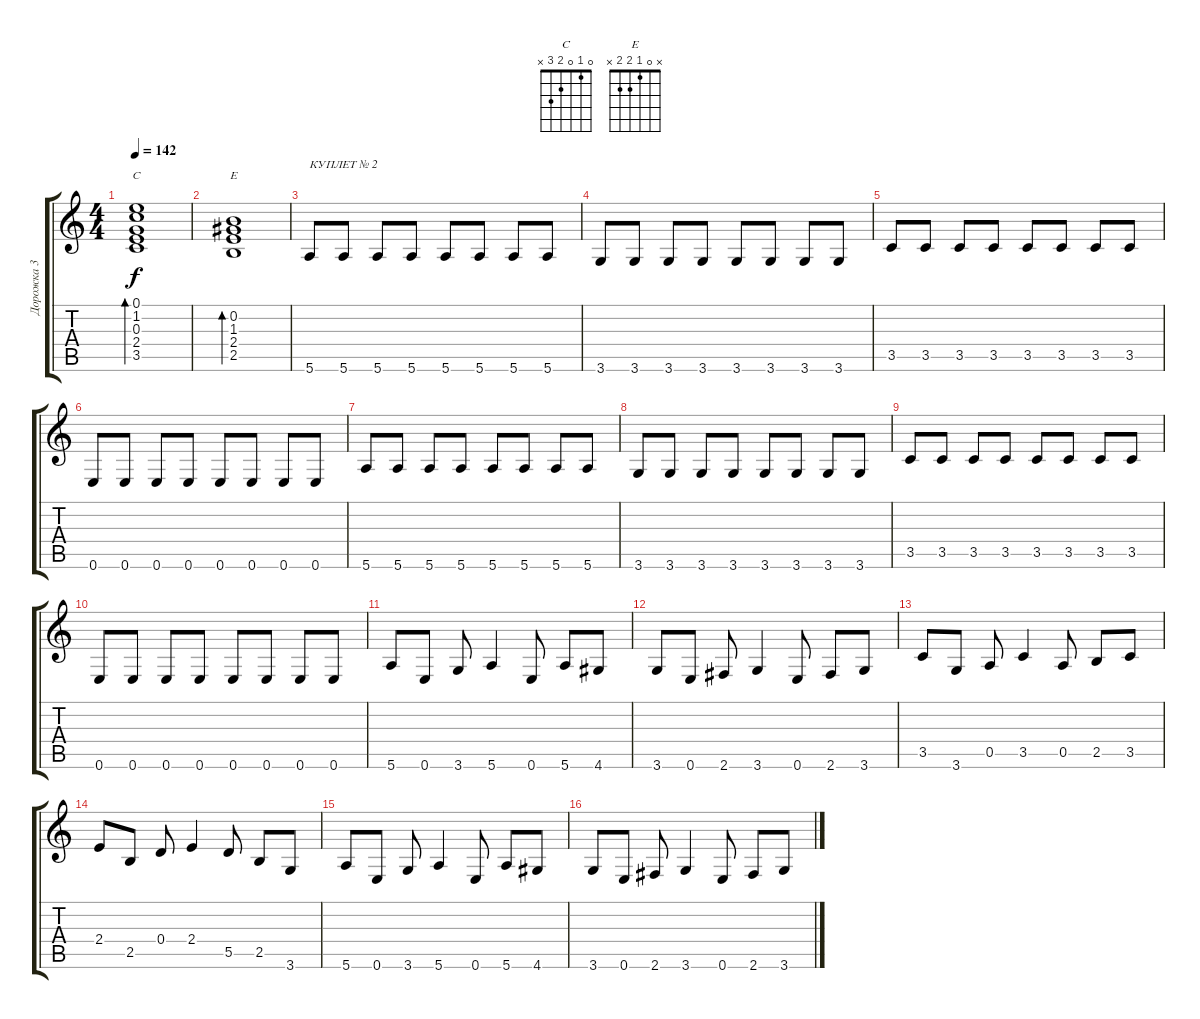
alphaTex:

\track ("Дорожка 3" "Дорожка 3") {instrument acousticguitarsteel}
\staff {score tabs}
\tuning (E4 B3 G3 D3 A2 E2) {hide}
\chord ("C" 0 1 0 2 3 x)
\chord ("E" x 0 1 2 2 x)
\ts (4 4)
\tempo 142
\clef g2
\ks c
(0.1 1.2 0.3 2.4 3.5).1{bd 60 ch "C" dy f} |
(0.2 1.3 2.4 2.5).1{bd 60 ch "E"} |
5.6.8{txt "КУПЛЕТ № 2"} 5.6.8 5.6.8 5.6.8 5.6.8 5.6.8 5.6.8 5.6.8 |
3.6.8 3.6.8 3.6.8 3.6.8 3.6.8 3.6.8 3.6.8 3.6.8 |
3.5.8 3.5.8 3.5.8 3.5.8 3.5.8 3.5.8 3.5.8 3.5.8 |
0.6.8 0.6.8 0.6.8 0.6.8 0.6.8 0.6.8 0.6.8 0.6.8 |
5.6.8 5.6.8 5.6.8 5.6.8 5.6.8 5.6.8 5.6.8 5.6.8 |
3.6.8 3.6.8 3.6.8 3.6.8 3.6.8 3.6.8 3.6.8 3.6.8 |
3.5.8 3.5.8 3.5.8 3.5.8 3.5.8 3.5.8 3.5.8 3.5.8 |
0.6.8 0.6.8 0.6.8 0.6.8 0.6.8 0.6.8 0.6.8 0.6.8 |
5.6.8 0.6.8 3.6.8 5.6.4 0.6.8 5.6.8 4.6.8 |
3.6.8 0.6.8 2.6.8 3.6.4 0.6.8 2.6.8 3.6.8 |
3.5.8 3.6.8 0.5.8 3.5.4 0.5.8 2.5.8 3.5.8 |
2.4.8 2.5.8 0.4.8 2.4.4 5.5.8 2.5.8 3.6.8 |
5.6.8 0.6.8 3.6.8 5.6.4 0.6.8 5.6.8 4.6.8 |
3.6.8 0.6.8 2.6.8 3.6.4 0.6.8 2.6.8 3.6.8
